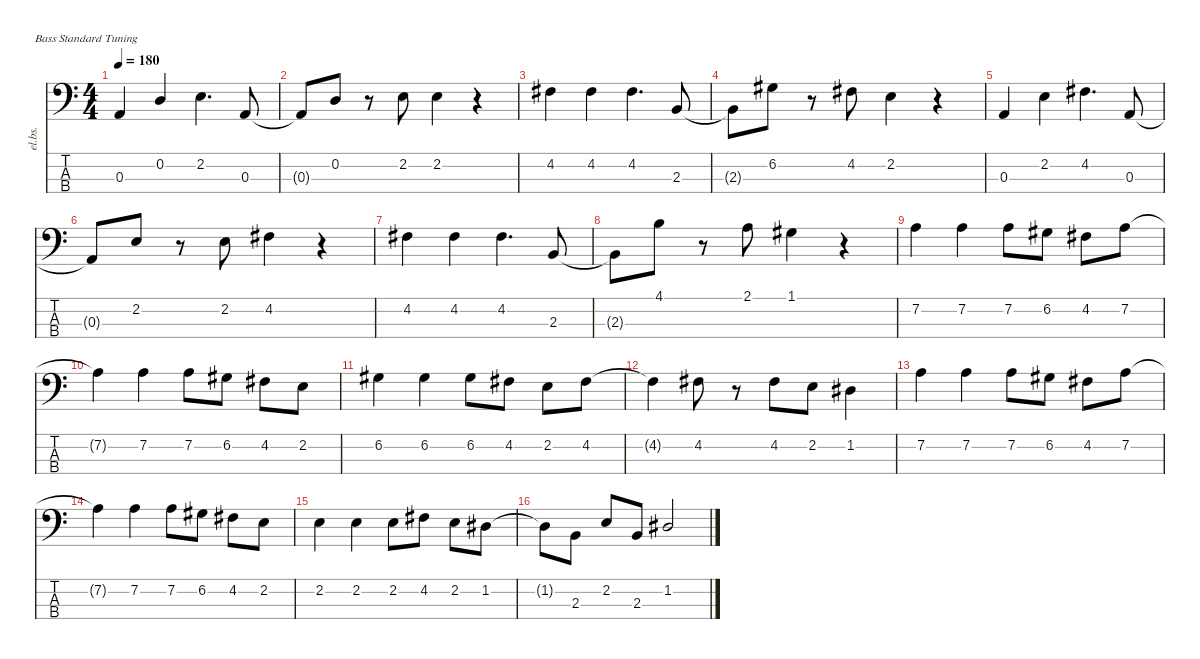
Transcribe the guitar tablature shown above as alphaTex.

\defaultSystemsLayout 4
\hideDynamics
\bracketExtendMode nobrackets
\track ("Electric Bass" "el.bs.") {instrument electricbassfinger}
\staff {score tabs}
\tuning (G2 D2 A1 E1)
\ts (4 4)
\tempo 180
\clef f4
\ks c
0.3.4{dy mf beam Up} 0.2.4{beam Up} 2.2.4{d beam Down} 0.3.8{beam Up} |
0.3{t}.8{beam Up} 0.2.8{beam Up} r.8{beam Down} 2.2.8{beam Down} 2.2.4{beam Down} r.4{beam Down} |
4.2{acc #}.4{beam Down} 4.2{acc #}.4{beam Down} 4.2{acc #}.4{d beam Down} 2.3.8{beam Up} |
2.3{t}.8{beam Down} 6.2{acc #}.8{beam Down} r.8{beam Down} 4.2{acc #}.8{beam Down} 2.2.4{beam Down} r.4{beam Down} |
0.3.4{beam Up} 2.2.4{beam Down} 4.2{acc #}.4{d beam Down} 0.3.8{beam Up} |
0.3{t}.8{beam Up} 2.2.8{beam Up} r.8{beam Down} 2.2.8{beam Down} 4.2{acc #}.4{beam Down} r.4{beam Down} |
4.2{acc #}.4{beam Down} 4.2{acc #}.4{beam Down} 4.2{acc #}.4{d beam Down} 2.3.8{beam Up} |
2.3{t}.8{beam Down} 4.1.8{beam Down} r.8{beam Down} 2.1.8{beam Down} 1.1{acc #}.4{beam Down} r.4{beam Down} |
7.2.4{beam Down} 7.2.4{beam Down} 7.2.8{beam Down} 6.2{acc #}.8{beam Down} 4.2{acc #}.8{beam Down} 7.2.8{beam Down} |
7.2{t}.4{beam Down} 7.2.4{beam Down} 7.2.8{beam Down} 6.2{acc #}.8{beam Down} 4.2{acc #}.8{beam Down} 2.2.8{beam Down} |
6.2{acc #}.4{beam Down} 6.2{acc #}.4{beam Down} 6.2{acc #}.8{beam Down} 4.2{acc #}.8{beam Down} 2.2.8{beam Down} 4.2{acc #}.8{beam Down} |
4.2{t acc #}.4{beam Down} 4.2{acc #}.8{beam Down} r.8{beam Down} 4.2{acc #}.8{beam Down} 2.2.8{beam Down} 1.2{acc #}.4{beam Down} |
7.2.4{beam Down} 7.2.4{beam Down} 7.2.8{beam Down} 6.2{acc #}.8{beam Down} 4.2{acc #}.8{beam Down} 7.2.8{beam Down} |
7.2{t}.4{beam Down} 7.2.4{beam Down} 7.2.8{beam Down} 6.2{acc #}.8{beam Down} 4.2{acc #}.8{beam Down} 2.2.8{beam Down} |
2.2.4{beam Down} 2.2.4{beam Down} 2.2.8{beam Down} 4.2{acc #}.8{beam Down} 2.2.8{beam Down} 1.2{acc #}.8{beam Down} |
1.2{t acc #}.8{beam Down} 2.3.8{beam Down} 2.2.8{beam Up} 2.3.8{beam Up} 1.2{acc #}.2{beam Up}
